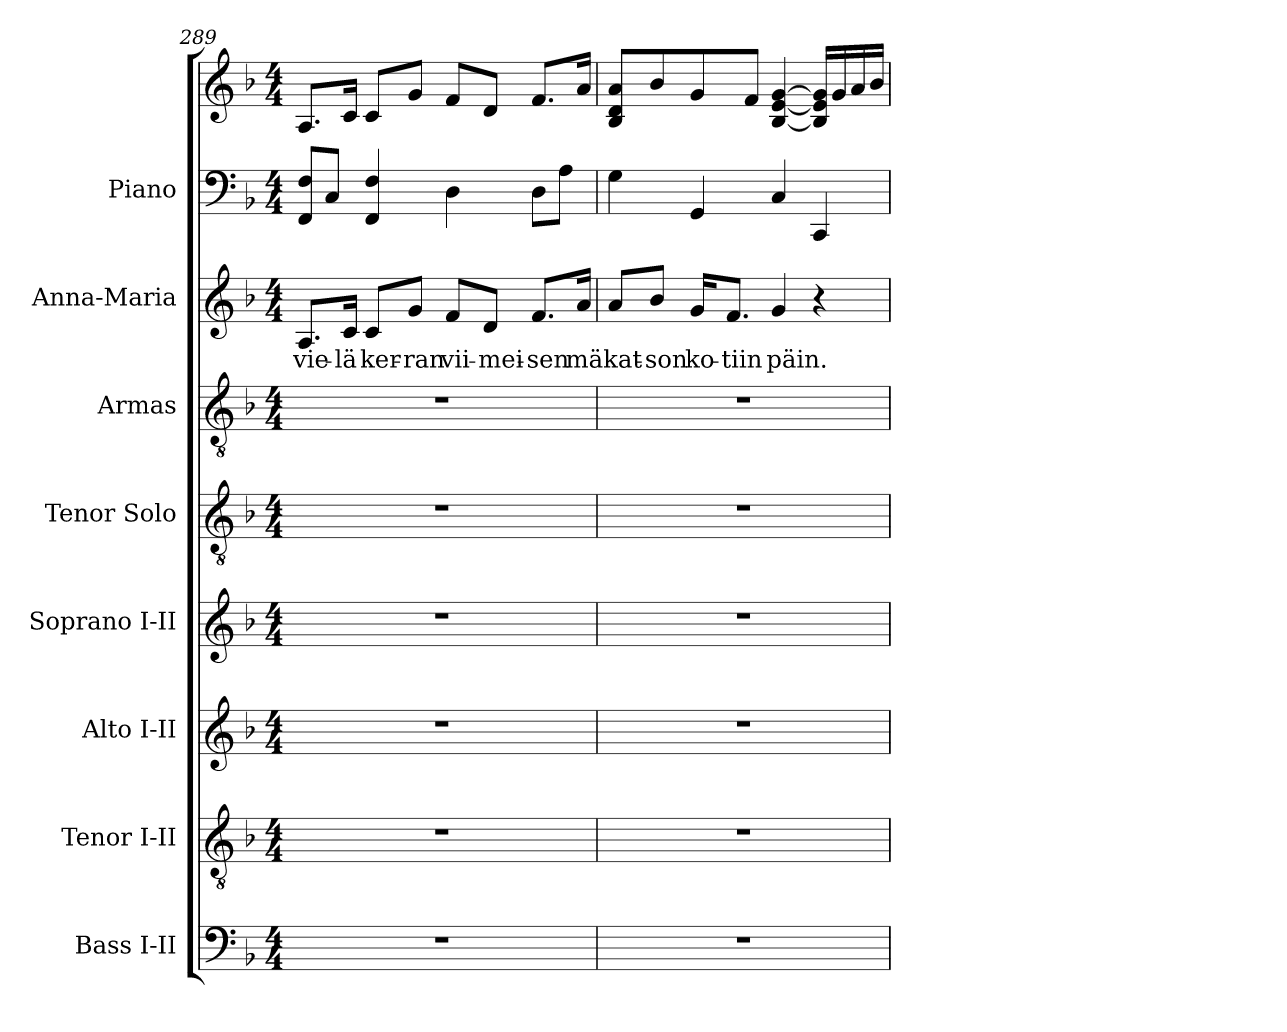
**kern	**kern	**kern	**kern	**kern	**kern	**kern	**text	**kern	**kern
*part8	*part7	*part6	*part5	*part4	*part3	*part2	*part2	*part1	*part1
*staff9	*staff8	*staff7	*staff6	*staff5	*staff4	*staff3	*staff3	*staff2	*staff1
*I"Bass I-II	*I"Tenor I-II	*I"Alto I-II	*I"Soprano I-II	*I"Tenor Solo	*I"Armas	*I"Anna-Maria	*	*I"Piano	*
*I'B.	*I'T.	*I'A.	*I'S.	*I'T. Solo	*I'Armas	*I'A-M	*	*I'Pno.	*
*clefF4	*clefGv2	*clefG2	*clefG2	*clefGv2	*clefGv2	*clefG2	*	*clefF4	*clefG2
*	*ITrd7c12	*	*	*ITrd7c12	*ITrd7c12	*	*	*	*
*k[b-]	*k[b-]	*k[b-]	*k[b-]	*k[b-]	*k[b-]	*k[b-]	*	*k[b-]	*k[b-]
*F:	*F:	*F:	*F:	*F:	*F:	*F:	*	*F:	*F:
*M4/4	*M4/4	*M4/4	*M4/4	*M4/4	*M4/4	*M4/4	*	*M4/4	*M4/4
*MM82	*MM82	*MM82	*MM82	*MM82	*MM82	*MM82	*	*MM82	*MM82
=289	=289	=289	=289	=289	=289	=289	=289	=289	=289
!	!	!	!	!	!	!	!LO:LY:b:color=#000000	!	!
1r	1r	1r	1r	1r	1r	8.Ai/L	vie-	8FFi/ 8FiL	8.Ai/L
.	.	.	.	.	.	.	.	8Ci/J	.
!	!	!	!	!	!	!	!LO:LY:b:color=#000000	!	!
.	.	.	.	.	.	16ci/Jk	-lä	.	16ci/Jk
!	!	!	!	!	!	!	!LO:LY:b:color=#000000	!	!
.	.	.	.	.	.	8ci/L	ker-	4FFi/ 4Fi	8ci/L
!	!	!	!	!	!	!	!LO:LY:b:color=#000000	!	!
.	.	.	.	.	.	8gi/J	-ran	.	8gi/J
!	!	!	!	!	!	!	!LO:LY:b:color=#000000	!	!
.	.	.	.	.	.	8fi/L	vii-	4Di\	8fi/L
!	!	!	!	!	!	!	!LO:LY:b:color=#000000	!	!
.	.	.	.	.	.	8di/J	-mei-	.	8di/J
!	!	!	!	!	!	!	!LO:LY:b:color=#000000	!	!
.	.	.	.	.	.	8.fi/L	-sen	8Di\L	8.fi/L
.	.	.	.	.	.	.	.	8Ai\J	.
!	!	!	!	!	!	!	!LO:LY:b:color=#000000	!	!
.	.	.	.	.	.	16ai/Jk	mä	.	16ai/Jk
!!LO:LB:g=z
=290	=290	=290	=290	=290	=290	=290	=290	=290	=290
!	!	!	!	!	!	!	!LO:LY:b:color=#000000	!	!
1r	1r	1r	1r	1r	1r	8ai/L	kat-	4Gi\	8B-i/ 8di 8aiL
!	!	!	!	!	!	!	!LO:LY:b:color=#000000	!	!
.	.	.	.	.	.	8b-i/J	-son	.	8b-i/
!	!	!	!	!	!	!	!LO:LY:b:color=#000000	!	!
.	.	.	.	.	.	16gi/KL	ko-	4GGi/	8gi/
!	!	!	!	!	!	!	!LO:LY:b:color=#000000	!	!
.	.	.	.	.	.	8.fi/J	-tiin	.	.
.	.	.	.	.	.	.	.	.	8fi/J
!	!	!	!	!	!	!	!LO:LY:b:color=#000000	!	!
.	.	.	.	.	.	4gi/	päin.	4Ci/	[<4B-i/ [<4ei [>4gi
.	.	.	.	.	.	4r	.	4CCi/	16B-i/] 16ei] 16gi]LL
.	.	.	.	.	.	.	.	.	16gi/
.	.	.	.	.	.	.	.	.	16ai/
.	.	.	.	.	.	.	.	.	16b-i/JJ
=	=	=	=	=	=	=	=	=	=
*-	*-	*-	*-	*-	*-	*-	*-	*-	*-
